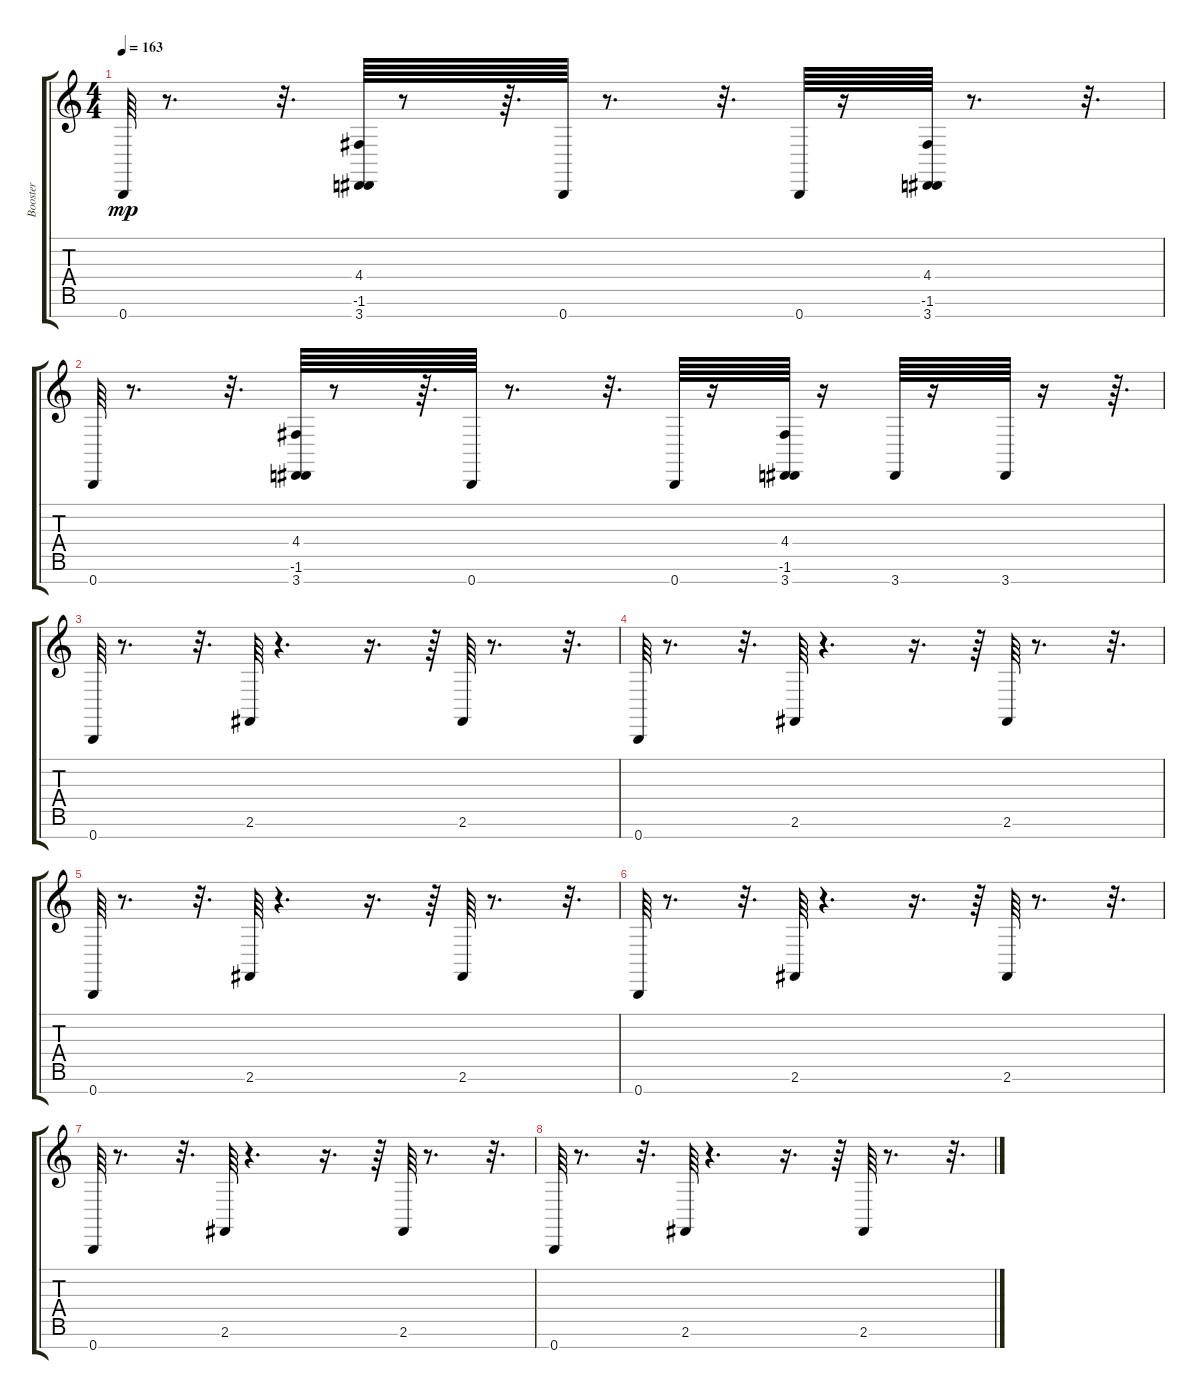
\track ("Booster" "Booster") {instrument acousticgrandpiano}
\staff {score tabs}
\tuning (E4 B3 G3 D3 A2 E2 B1) {hide}
\ts (4 4)
\tempo 163
\clef g2
\ks c
0.7.64{dy mp} r.8{d} r.32{d} (4.4 -1.6 3.7).64 r.8 r.64{d} 0.7.64 r.8{d} r.32{d} 0.7.64 r.16 (4.4 -1.6 3.7).64 r.8{d} r.32{d} |
0.7.64 r.8{d} r.32{d} (4.4 -1.6 3.7).64 r.8 r.64{d} 0.7.64 r.8{d} r.32{d} 0.7.64 r.16 (4.4 -1.6 3.7).64 r.16 3.7.64 r.16 3.7.64 r.16 r.64{d} |
0.7.64 r.8{d} r.32{d} 2.6.64 r.4{d} r.16{d} r.64 2.6.64 r.8{d} r.32{d} |
0.7.64 r.8{d} r.32{d} 2.6.64 r.4{d} r.16{d} r.64 2.6.64 r.8{d} r.32{d} |
0.7.64 r.8{d} r.32{d} 2.6.64 r.4{d} r.16{d} r.64 2.6.64 r.8{d} r.32{d} |
0.7.64 r.8{d} r.32{d} 2.6.64 r.4{d} r.16{d} r.64 2.6.64 r.8{d} r.32{d} |
0.7.64 r.8{d} r.32{d} 2.6.64 r.4{d} r.16{d} r.64 2.6.64 r.8{d} r.32{d} |
0.7.64 r.8{d} r.32{d} 2.6.64 r.4{d} r.16{d} r.64 2.6.64 r.8{d} r.32{d}
